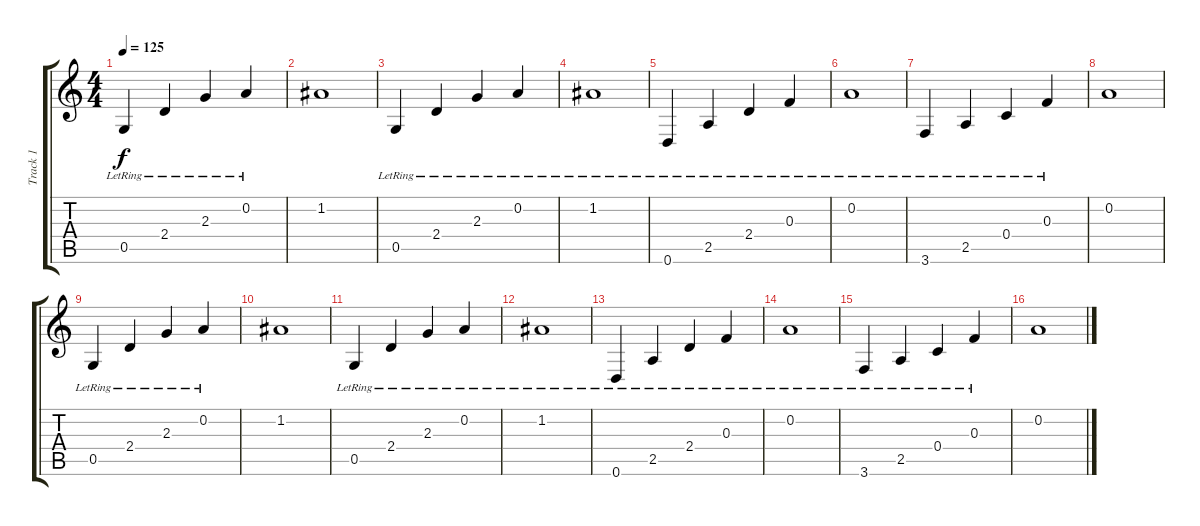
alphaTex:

\track ("Track 1" "Track 1") {instrument distortionguitar}
\staff {score tabs}
\tuning (D4 A3 F3 C3 G2 D2) {hide}
\ts (4 4)
\tempo 125
\clef g2
\ks c
0.5{lr}.4{dy f} 2.4{lr}.4 2.3{lr}.4 0.2{lr}.4 |
1.2.1 |
0.5{lr}.4 2.4{lr}.4 2.3{lr}.4 0.2{lr}.4 |
1.2{lr}.1 |
0.6{lr}.4 2.5{lr}.4 2.4{lr}.4 0.3{lr}.4 |
0.2{lr}.1 |
3.6{lr}.4 2.5{lr}.4 0.4{lr}.4 0.3{lr}.4 |
0.2.1 |
0.5{lr}.4 2.4{lr}.4 2.3{lr}.4 0.2{lr}.4 |
1.2.1 |
0.5{lr}.4 2.4{lr}.4 2.3{lr}.4 0.2{lr}.4 |
1.2{lr}.1 |
0.6{lr}.4 2.5{lr}.4 2.4{lr}.4 0.3{lr}.4 |
0.2{lr}.1 |
3.6{lr}.4 2.5{lr}.4 0.4{lr}.4 0.3{lr}.4 |
0.2.1
